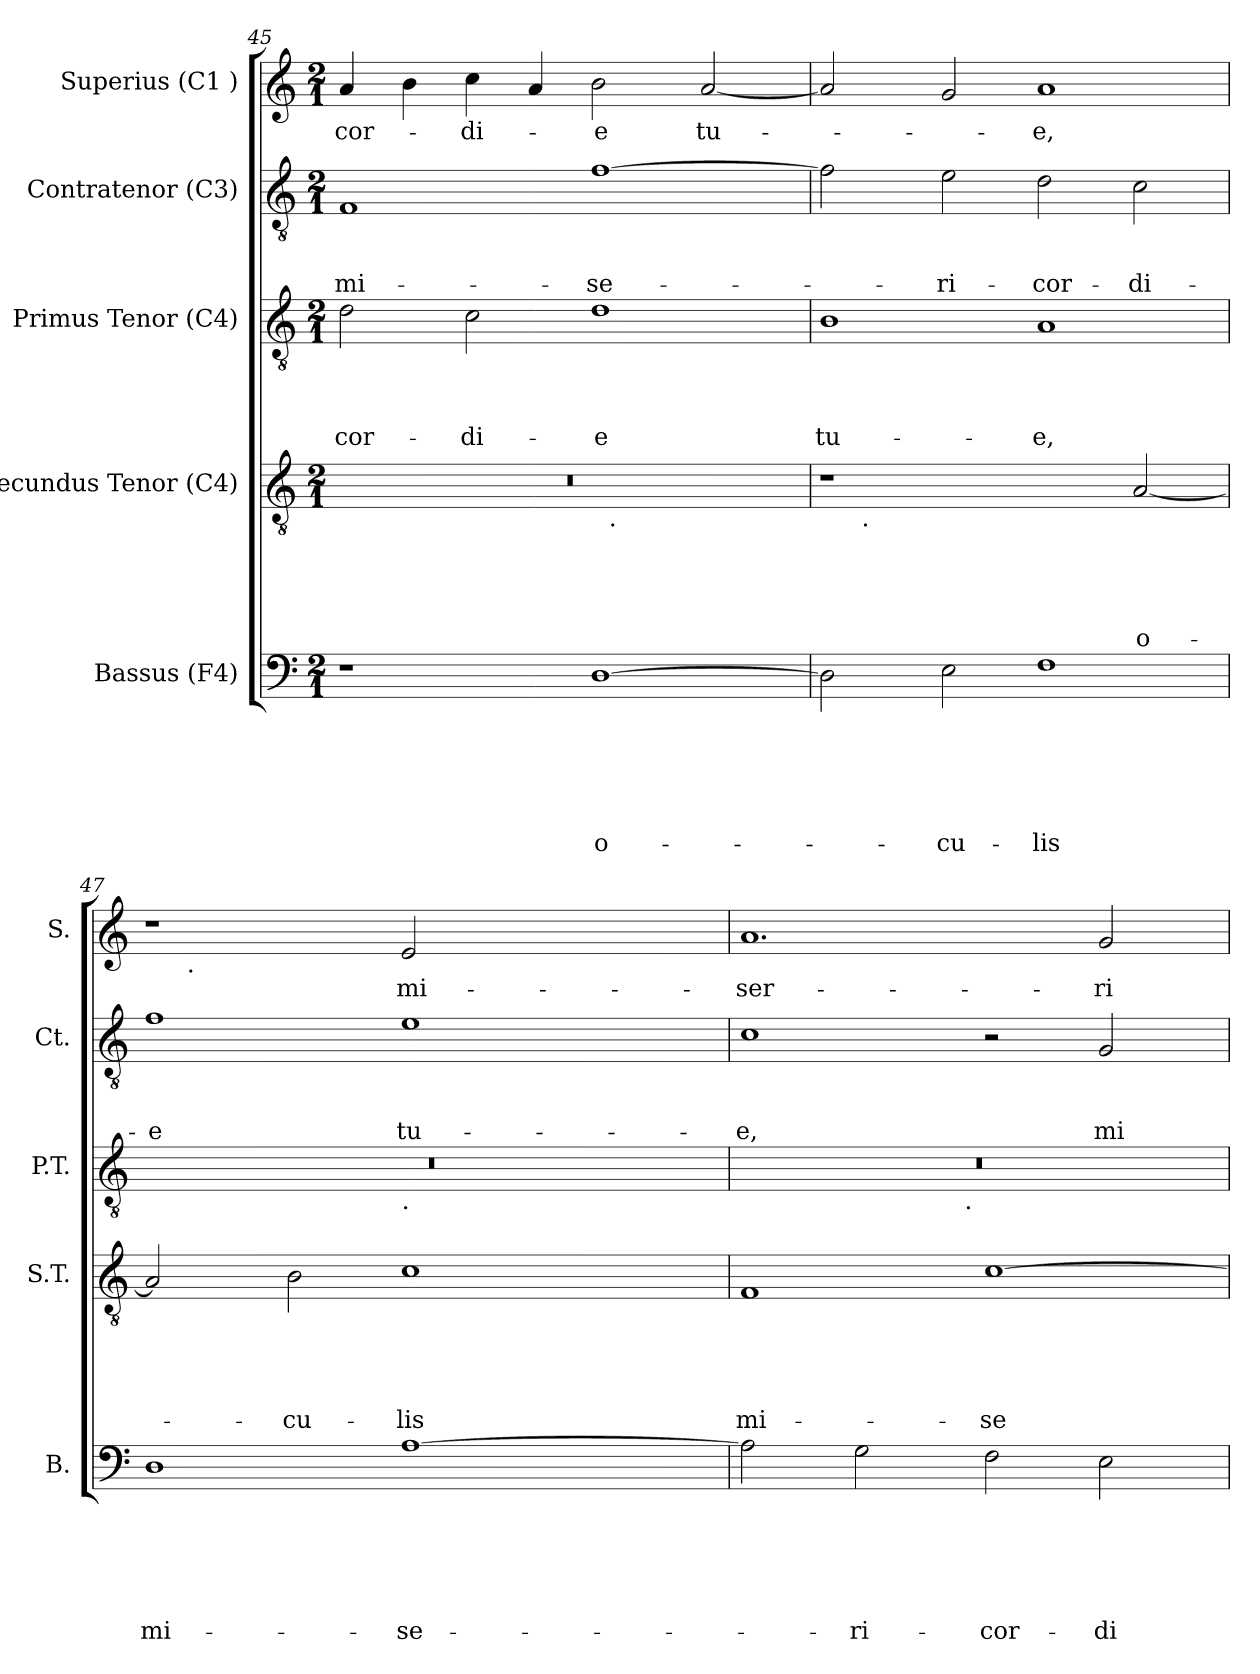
**kern	**text	**text	**text	**text	**text	**text	**kern	**text	**text	**text	**text	**text	**kern	**text	**text	**text	**text	**kern	**text	**text	**text	**kern	**text
*part5	*part5	*part5	*part5	*part5	*part5	*part5	*part4	*part4	*part4	*part4	*part4	*part4	*part3	*part3	*part3	*part3	*part3	*part2	*part2	*part2	*part2	*part1	*part1
*staff5	*staff5	*staff5	*staff5	*staff5	*staff5	*staff5	*staff4	*staff4	*staff4	*staff4	*staff4	*staff4	*staff3	*staff3	*staff3	*staff3	*staff3	*staff2	*staff2	*staff2	*staff2	*staff1	*staff1
*I"Bassus (F4)	*	*	*	*	*	*	*I"Secundus Tenor (C4)	*	*	*	*	*	*I"Primus Tenor (C4)	*	*	*	*	*I"Contratenor (C3)	*	*	*	*I"Superius (C1 )	*
*I'B.	*	*	*	*	*	*	*I'S.T.	*	*	*	*	*	*I'P.T.	*	*	*	*	*I'Ct.	*	*	*	*I'S.	*
!!LO:PB:g=z
*clefF4	*	*	*	*	*	*	*clefGv2	*	*	*	*	*	*clefGv2	*	*	*	*	*clefGv2	*	*	*	*clefG2	*
*k[]	*	*	*	*	*	*	*k[]	*	*	*	*	*	*k[]	*	*	*	*	*k[]	*	*	*	*k[]	*
*C:	*	*	*	*	*	*	*C:	*	*	*	*	*	*C:	*	*	*	*	*C:	*	*	*	*C:	*
*M2/1	*	*	*	*	*	*	*M2/1	*	*	*	*	*	*M2/1	*	*	*	*	*M2/1	*	*	*	*M2/1	*
=45	=45	=45	=45	=45	=45	=45	=45	=45	=45	=45	=45	=45	=45	=45	=45	=45	=45	=45	=45	=45	=45	=45	=45
!	!	!	!	!	!	!	!	!	!	!	!	!	!	!	!	!	!LO:LY:b	!	!	!	!LO:LY:b	!	!LO:LY:b
*	*	*	*	*	*	*	*^	*	*	*	*	*	*	*	*	*	*	*	*	*	*	*	*
1r	.	.	.	.	.	.	0r	1ryy	.	.	.	.	.	2d\	.	.	.	-cor-	1F	.	.	mi-	4a/	-cor-
.	.	.	.	.	.	.	.	.	.	.	.	.	.	.	.	.	.	.	.	.	.	.	4b\	.
!	!	!	!	!	!	!	!	!	!	!	!	!	!	!	!	!	!	!LO:LY:b	!	!	!	!	!	!LO:LY:b
.	.	.	.	.	.	.	.	.	.	.	.	.	.	2c\	.	.	.	-di-	.	.	.	.	4cc\	-di-
.	.	.	.	.	.	.	.	.	.	.	.	.	.	.	.	.	.	.	.	.	.	.	4a/	.
!	!	!	!	!	!	!LO:LY:b:rj	!	!	!	!	!	!	!	!	!	!	!	!LO:LY:b:rj	!	!	!	!LO:LY:b	!	!LO:LY:b
[>1D	.	.	.	.	.	o-	.	32ryy	.	.	.	.	.	1d	.	.	.	-e	[>1f	.	.	-se-	2b\	-e
!	!	!	!	!	!	!	!	!LO:TX:b:t=.	!	!	!	!	!	!	!	!	!	!	!	!	!	!	!	!
.	.	.	.	.	.	.	.	2ryy	.	.	.	.	.	.	.	.	.	.	.	.	.	.	.	.
!	!	!	!	!	!	!	!	!	!	!	!	!	!	!	!	!	!	!	!	!	!	!	!	!LO:LY:b
.	.	.	.	.	.	.	.	.	.	.	.	.	.	.	.	.	.	.	.	.	.	.	[<2a/	tu-
.	.	.	.	.	.	.	.	4...ryy	.	.	.	.	.	.	.	.	.	.	.	.	.	.	.	.
=46	=46	=46	=46	=46	=46	=46	=46	=46	=46	=46	=46	=46	=46	=46	=46	=46	=46	=46	=46	=46	=46	=46	=46	=46
!	!	!	!	!	!	!	!	!	!	!	!	!	!	!	!	!	!	!LO:LY:b	!	!	!	!	!	!
2D\]	.	.	.	.	.	.	1r	8ryy	.	.	.	.	.	1B	.	.	.	tu-	2f\]	.	.	.	2a/]	.
!	!	!	!	!	!	!	!	!LO:TX:b:t=.	!	!	!	!	!	!	!	!	!	!	!	!	!	!	!	!
.	.	.	.	.	.	.	.	1...ryy	.	.	.	.	.	.	.	.	.	.	.	.	.	.	.	.
!	!	!	!	!	!	!LO:LY:b	!	!	!	!	!	!	!	!	!	!	!	!	!	!	!	!LO:LY:b	!	!
2E\	.	.	.	.	.	-cu-	.	.	.	.	.	.	.	.	.	.	.	.	2e\	.	.	-ri-	2g/	.
!	!	!	!	!	!	!LO:LY:b	!	!	!	!	!	!	!	!	!	!	!	!LO:LY:b	!	!	!	!LO:LY:b	!	!LO:LY:b
1F	.	.	.	.	.	-lis	2ryy	.	.	.	.	.	.	1A	.	.	.	-e,	2d\	.	.	-cor-	1a	-e,
!	!	!	!	!	!	!	!	!	!	!	!	!	!LO:LY:b	!	!	!	!	!	!	!	!	!LO:LY:b	!	!
.	.	.	.	.	.	.	[<2A/	.	.	.	.	.	o-	.	.	.	.	.	2c\	.	.	-di-	.	.
=47	=47	=47	=47	=47	=47	=47	=47	=47	=47	=47	=47	=47	=47	=47	=47	=47	=47	=47	=47	=47	=47	=47	=47	=47
!	!	!	!	!	!	!LO:LY:b	!	!	!	!	!	!	!	!	!	!	!	!	!	!	!	!LO:LY:b:rj	!	!
*	*	*	*	*	*	*	*v	*v	*	*	*	*	*	*^	*	*	*	*	*	*	*	*	*^	*
1D	.	.	.	.	.	mi-	2A/]	.	.	.	.	.	0r	1ryy	.	.	.	.	1f	.	.	-e	1r	16.ryy	.
!	!	!	!	!	!	!	!	!	!	!	!	!	!	!	!	!	!	!	!	!	!	!	!	!LO:TX:b:t=.	!
.	.	.	.	.	.	.	.	.	.	.	.	.	.	.	.	.	.	.	.	.	.	.	.	1ryy	.
!	!	!	!	!	!	!	!	!	!	!	!	!LO:LY:b	!	!	!	!	!	!	!	!	!	!	!	!	!
.	.	.	.	.	.	.	2B\	.	.	.	.	-cu-	.	.	.	.	.	.	.	.	.	.	.	.	.
!	!	!	!	!	!	!	!	!	!	!	!	!	!	!LO:TX:b:t=.	!	!	!	!	!	!	!	!	!	!	!
!	!	!	!	!	!	!LO:LY:b	!	!	!	!	!	!LO:LY:b	!	!	!	!	!	!	!	!	!	!LO:LY:b	!	!	!LO:LY:b
[>1A	.	.	.	.	.	-se-	1c	.	.	.	.	-lis	.	1ryy	.	.	.	.	1e	.	.	tu-	2e/	.	mi-
.	.	.	.	.	.	.	.	.	.	.	.	.	.	.	.	.	.	.	.	.	.	.	.	2ryy	.
.	.	.	.	.	.	.	.	.	.	.	.	.	.	.	.	.	.	.	.	.	.	.	2ryy	.	.
.	.	.	.	.	.	.	.	.	.	.	.	.	.	.	.	.	.	.	.	.	.	.	.	4ryy	.
.	.	.	.	.	.	.	.	.	.	.	.	.	.	.	.	.	.	.	.	.	.	.	.	8ryy	.
.	.	.	.	.	.	.	.	.	.	.	.	.	.	.	.	.	.	.	.	.	.	.	.	32ryy	.
=48	=48	=48	=48	=48	=48	=48	=48	=48	=48	=48	=48	=48	=48	=48	=48	=48	=48	=48	=48	=48	=48	=48	=48	=48	=48
!	!	!	!	!	!	!	!	!	!	!	!	!LO:LY:b	!	!	!	!	!	!	!	!	!	!LO:LY:b	!	!	!LO:LY:b
*	*	*	*	*	*	*	*	*	*	*	*	*	*	*	*	*	*	*	*	*	*	*	*v	*v	*
2A\]	.	.	.	.	.	.	1F	.	.	.	.	mi-	0r	2ryy	.	.	.	.	1c	.	.	-e,	1.a	-ser-
!	!	!	!	!	!	!LO:LY:b	!	!	!	!	!	!	!	!	!	!	!	!	!	!	!	!	!	!
2G\	.	.	.	.	.	-ri-	.	.	.	.	.	.	.	4...ryy	.	.	.	.	.	.	.	.	.	.
!	!	!	!	!	!	!	!	!	!	!	!	!	!	!LO:TX:b:t=.	!	!	!	!	!	!	!	!	!	!
.	.	.	.	.	.	.	.	.	.	.	.	.	.	1ryy	.	.	.	.	.	.	.	.	.	.
!	!	!	!	!	!	!LO:LY:b	!	!	!	!	!	!LO:LY:b	!	!	!	!	!	!	!	!	!	!	!	!
2F\	.	.	.	.	.	-cor-	[<1c	.	.	.	.	-se-	.	.	.	.	.	.	2r	.	.	.	.	.
!	!	!	!	!	!	!LO:LY:b	!	!	!	!	!	!	!	!	!	!	!	!	!	!	!	!LO:LY:b	!	!LO:LY:b
2E\	.	.	.	.	.	-di-	.	.	.	.	.	.	.	.	.	.	.	.	2G/	.	.	mi-	2g/	-ri-
.	.	.	.	.	.	.	.	.	.	.	.	.	.	32ryy	.	.	.	.	.	.	.	.	.	.
*	*	*	*	*	*	*	*	*	*	*	*	*	*v	*v	*	*	*	*	*	*	*	*	*	*
=	=	=	=	=	=	=	=	=	=	=	=	=	=	=	=	=	=	=	=	=	=	=	=
*-	*-	*-	*-	*-	*-	*-	*-	*-	*-	*-	*-	*-	*-	*-	*-	*-	*-	*-	*-	*-	*-	*-	*-
